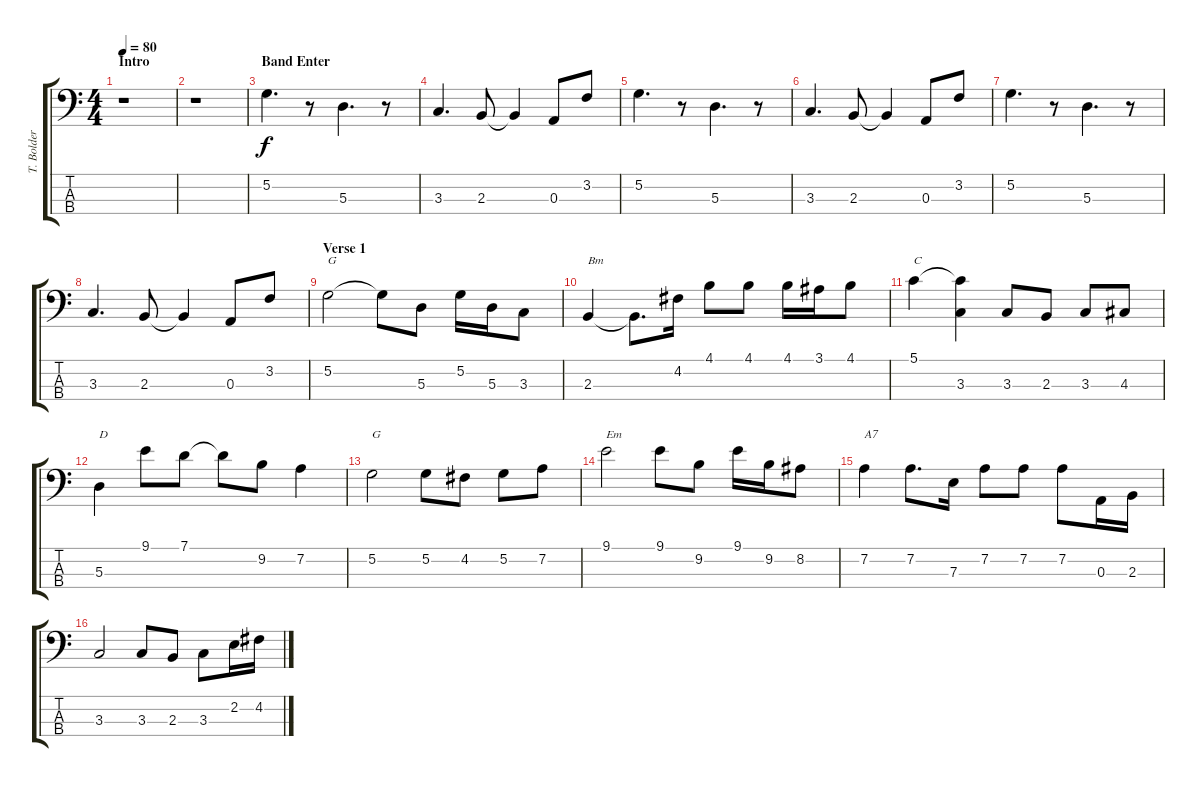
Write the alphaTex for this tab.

\track ("T. Bolder" "T. Bolder") {instrument electricbassfinger}
\staff {score tabs}
\tuning (G2 D2 A1 E1) {hide}
\ts (4 4)
\section ("" "Intro")
\tempo 80
\clef f4
\ks c
r.1{dy f instrument electricbassfinger} |
r.1 |
\section ("" "Band Enter")
5.2.4{d} r.8 5.3.4{d} r.8 |
3.3.4{d} 2.3.8 2.3{t}.4 0.3.8 3.2.8 |
5.2.4{d} r.8 5.3.4{d} r.8 |
3.3.4{d} 2.3.8 2.3{t}.4 0.3.8 3.2.8 |
5.2.4{d} r.8 5.3.4{d} r.8 |
3.3.4{d} 2.3.8 2.3{t}.4 0.3.8 3.2.8 |
\section ("" "Verse 1")
5.2.2{txt "G"} 5.2{t}.8 5.3.8 5.2.16 5.3.16 3.3.8 |
2.3.4{txt "Bm"} 2.3{t}.8{d} 4.2.16 4.1.8 4.1.8 4.1.16 3.1.16 4.1.8 |
5.1.4{txt "C"} (5.1{t} 3.3).4 3.3.8 2.3.8 3.3.8 4.3.8 |
5.3.4{txt "D"} 9.1.8 7.1.8 7.1{t}.8 9.2.8 7.2.4 |
5.2.2{txt "G"} 5.2.8 4.2.8 5.2.8 7.2.8 |
9.1.2{txt "Em"} 9.1.8 9.2.8 9.1.16 9.2.16 8.2.8 |
7.2.4{txt "A7"} 7.2.8{d} 7.3.16 7.2.8 7.2.8 7.2.8 0.3.16 2.3.16 |
3.3.2 3.3.8 2.3.8 3.3.8 2.2.16 4.2.16
